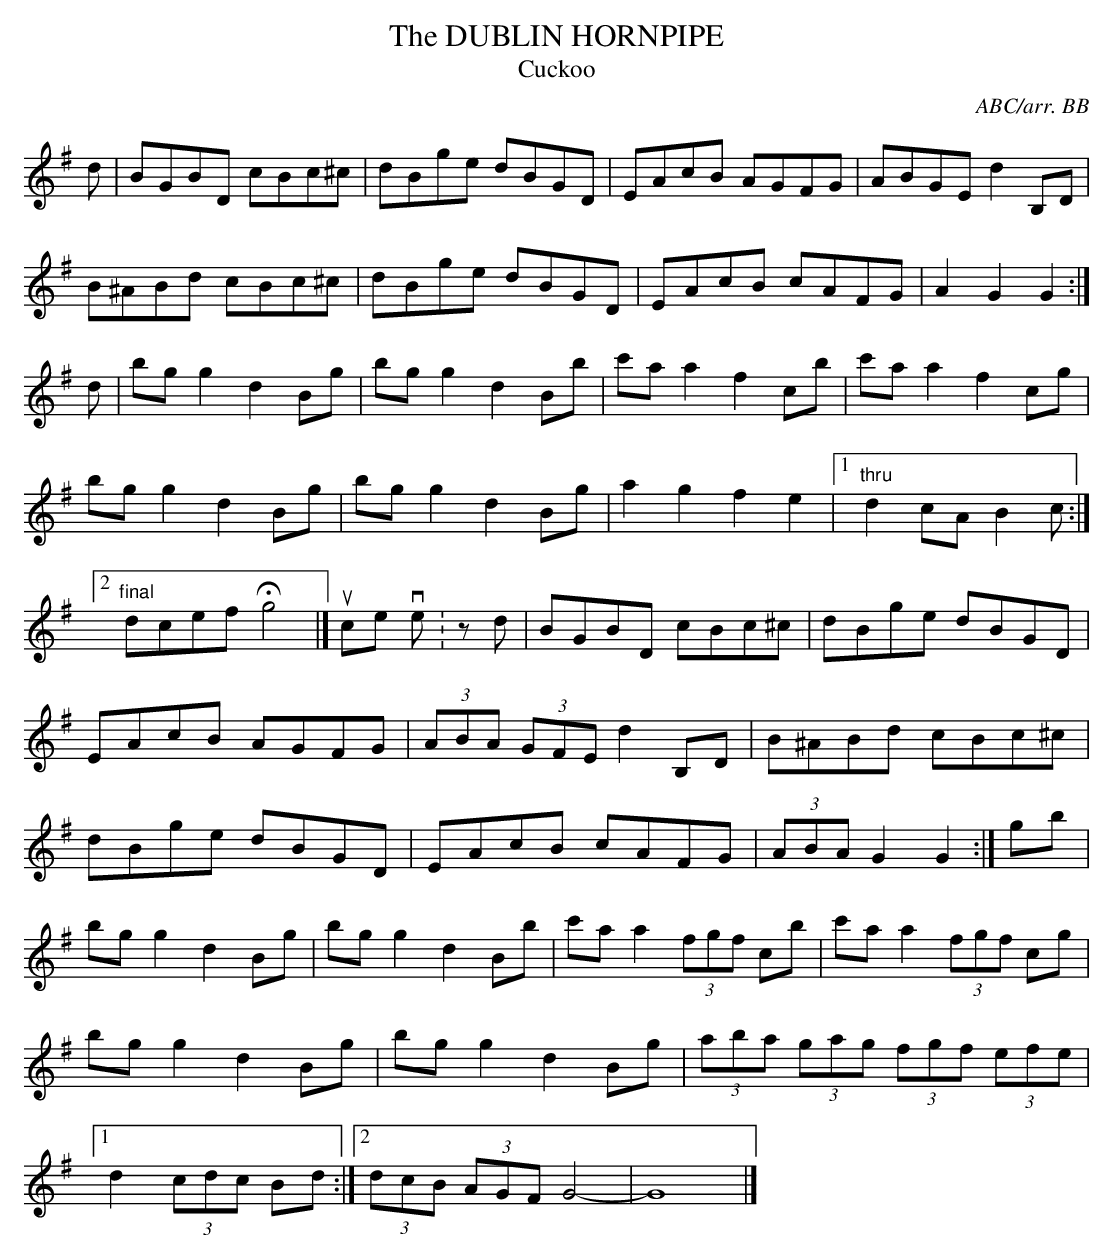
X:1
T:DUBLIN HORNPIPE, The\
T:Cuckoo\
C:ABC/arr. BB\
2nd part if you can manage them. If you can't, double the /a/ or \
substitute /e/ for /c'/. (Ditto for the triplets in m.15 - fun, but\
don't hurt your fingers!)\
M:C|\
K:G\
d|BGBD cBc^c|dBge dBGD|EAcB AGFG|ABGE d2 B,D|\
B^ABd cBc^c|dBge dBGD|EAcB cAFG|A2G2 G2 :|\
d|bgg2 d2Bg|bgg2 d2Bb|c'aa2 f2cb|c'aa2 f2cg|\
bgg2 d2Bg|bgg2 d2Bg|a2g2 f2e2|1 "thru"d2cA B2c :|\
[2 "final"dcef Hg4|]\
\
source version:\
zd|BGBD cBc^c|dBge dBGD|EAcB AGFG|\
(3ABA (3GFE d2 B,D|B^ABd cBc^c|dBge dBGD|\\
EAcB cAFG|(3ABA G2G2 :|gb|bgg2 d2 Bg|bgg2 d2 Bb|\
c'aa2 (3fgf cb|c'aa2 (3fgf cg|bgg2 d2 Bg|bgg2 d2 Bg|\
(3aba (3gag (3fgf (3efe|1d2 (3cdc Bd :|2 (3dcB (3AGF G4-|G8|]\
\
\
